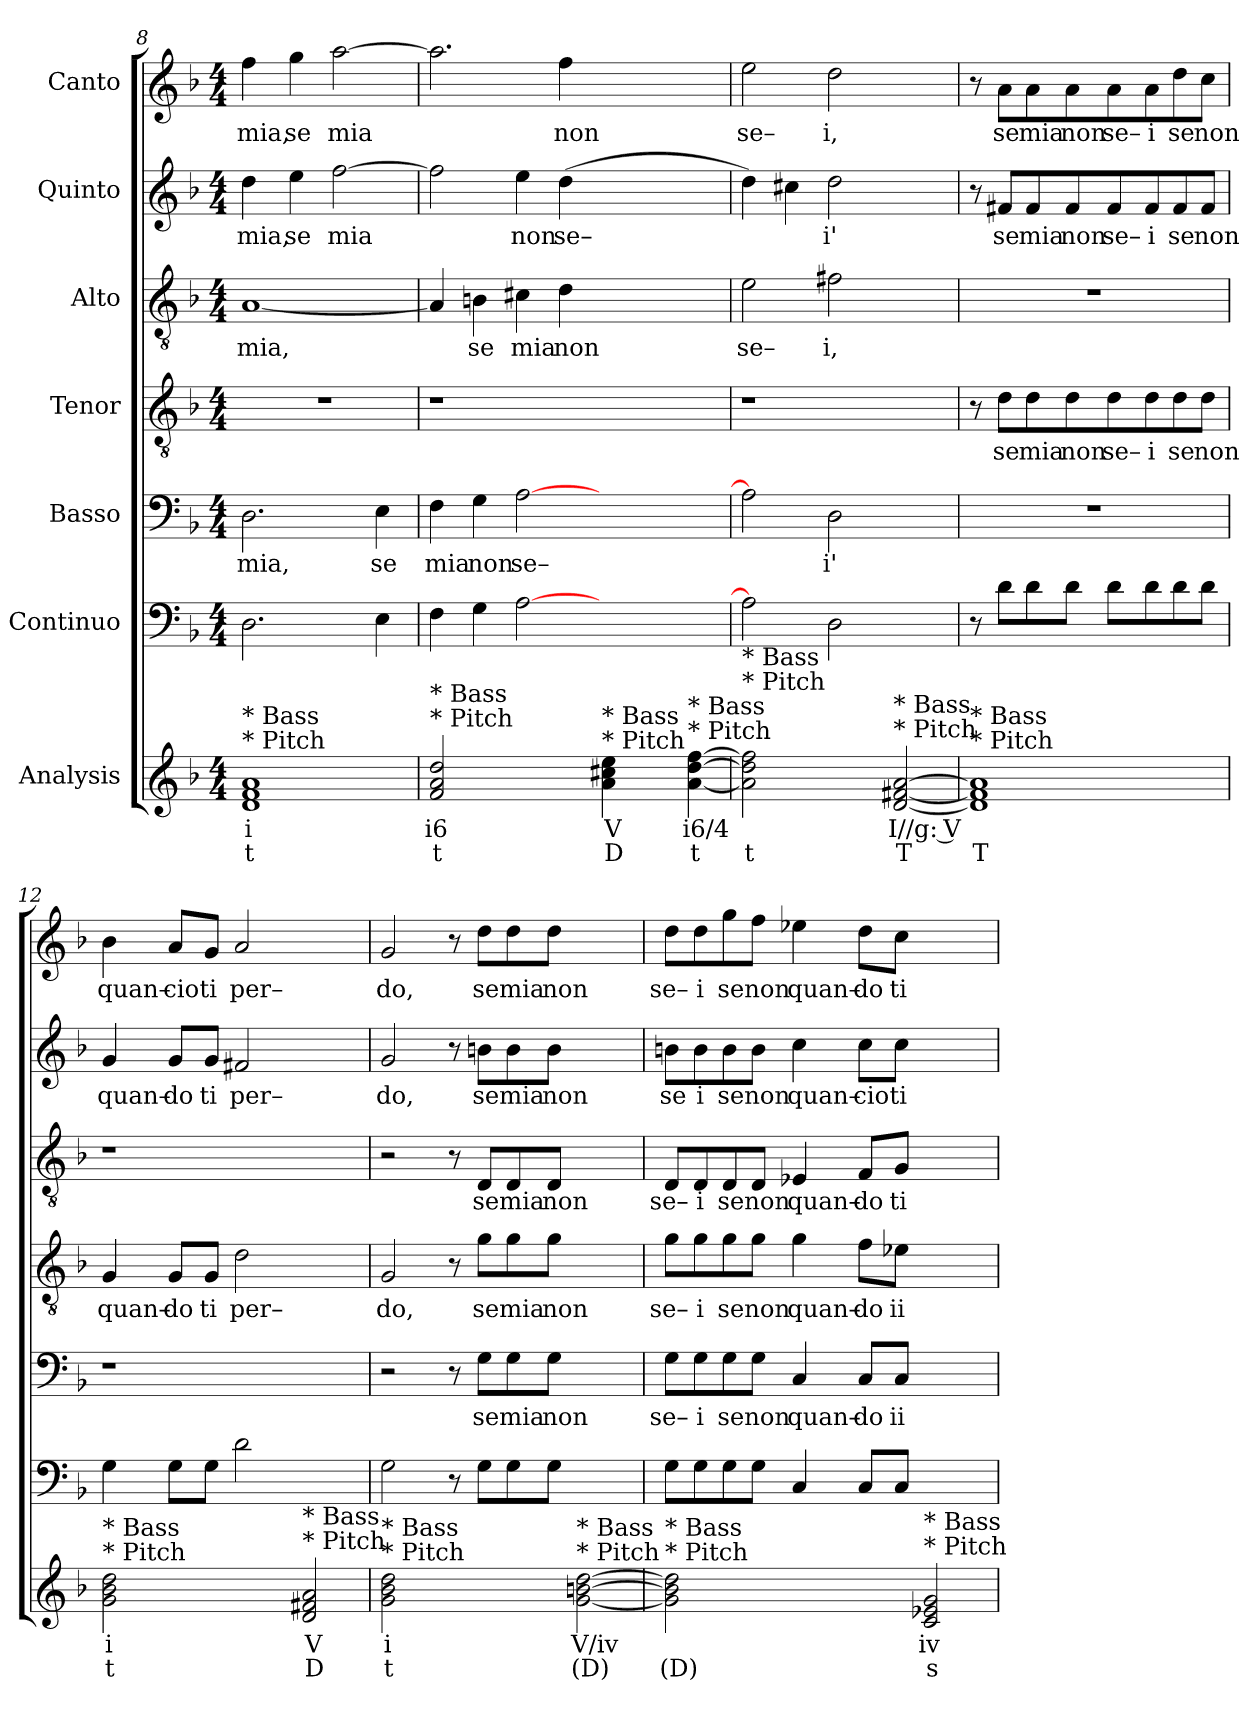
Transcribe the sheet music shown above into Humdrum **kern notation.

**kern	**text	**text	**kern	**kern	**text	**kern	**text	**kern	**text	**kern	**text	**kern	**text
*part7	*part7	*part7	*part6	*part5	*part5	*part4	*part4	*part3	*part3	*part2	*part2	*part1	*part1
*staff7	*staff7	*staff7	*staff6	*staff5	*staff5	*staff4	*staff4	*staff3	*staff3	*staff2	*staff2	*staff1	*staff1
*I"Analysis	*	*	*I"Continuo	*I"Basso	*	*I"Tenor	*	*I"Alto	*	*I"Quinto	*	*I"Canto	*
*	*	*	*clefF4	*clefF4	*	*clefGv2	*	*clefGv2	*	*clefG2	*	*clefG2	*
*k[b-]	*	*	*k[b-]	*k[b-]	*	*k[b-]	*	*k[b-]	*	*k[b-]	*	*k[b-]	*
*	*	*	*F:	*F:	*	*F:	*	*F:	*	*F:	*	*F:	*
*M4/4	*	*	*M4/4	*M4/4	*	*M4/4	*	*M4/4	*	*M4/4	*	*M4/4	*
=8	=8	=8	=8	=8	=8	=8	=8	=8	=8	=8	=8	=8	=8
!	!	!	!	!	!LO:LY:b	!	!	!	!	!	!	!	!
!	!	!	!	!	!	!	!	!	!LO:LY:b	!	!	!	!
!	!	!	!	!	!	!	!	!	!	!	!LO:LY:b	!	!
!LO:TX:a:t=* Pitch	!	!	!	!	!	!	!	!	!	!	!	!	!
!LO:TX:a:t=* Bass	!	!	!	!	!	!	!	!	!	!	!	!	!
!	!	!	!	!	!	!	!	!	!	!	!	!	!LO:LY:b
1d 1f 1a	i	t	2.D\	2.D\	mia,	1r	.	[1A	mia,	4dd\	mia,	4ff\	mia,
!	!	!	!	!	!	!	!	!	!	!	!LO:LY:b	!	!
!	!	!	!	!	!	!	!	!	!	!	!	!	!LO:LY:b
.	.	.	.	.	.	.	.	.	.	4ee\	se	4gg\	se
!	!	!	!	!	!	!	!	!	!	!	!LO:LY:b	!	!
!	!	!	!	!	!	!	!	!	!	!	!	!	!LO:LY:b
.	.	.	.	.	.	.	.	.	.	[2ff\	mia	[2aa\	mia
!	!	!	!	!	!LO:LY:b	!	!	!	!	!	!	!	!
.	.	.	4E\	4E\	se	.	.	.	.	.	.	.	.
=9	=9	=9	=9	=9	=9	=9	=9	=9	=9	=9	=9	=9	=9
!LO:TX:a:t=* Pitch	!	!	!	!	!	!	!	!	!	!	!	!	!
!LO:TX:a:t=* Bass	!	!	!	!	!	!	!	!	!	!	!	!	!
!	!	!	!	!	!LO:LY:b	!	!	!	!	!	!	!	!
2f 2a 2dd	i6	t	4F\	4F\	mia	1r	.	4A/]	.	2ff\]	.	2.aa\]	.
!	!	!	!	!	!LO:LY:b	!	!	!	!	!	!	!	!
!	!	!	!	!	!	!	!	!	!LO:LY:b	!	!	!	!
.	.	.	4G\	4G\	non	.	.	4Bn\	se	.	.	.	.
!	!	!	!	!	!LO:LY:b	!	!	!	!	!	!	!	!
!	!	!	!	!	!	!	!	!	!LO:LY:b	!	!	!	!
!	!	!	!	!	!	!	!	!	!	!	!LO:LY:b	!	!
2ryy	.	.	[2A\	[2A\	se–	.	.	4c#X\	mia	4ee\	non	.	.
!	!	!	!	!	!	!	!	!	!LO:LY:b	!	!	!	!
!	!	!	!	!	!	!	!	!	!	!	!LO:LY:b	!	!
!	!	!	!	!	!	!	!	!	!	!	!	!	!LO:LY:b
.	.	.	.	.	.	.	.	4d\	non	(>4dd\	se–	4ff\	non
!LO:TX:a:t=* Pitch	!	!	!	!	!	!	!	!	!	!	!	!	!
!LO:TX:a:t=* Bass	!	!	!	!	!	!	!	!	!	!	!	!	!
4a 4cc#X 4ee	V	D	2.ryy	2.ryy	.	2.ryy	.	2.ryy	.	2.ryy	.	2.ryy	.
4ryy	.	.	.	.	.	.	.	.	.	.	.	.	.
!LO:TX:a:t=* Pitch	!	!	!	!	!	!	!	!	!	!	!	!	!
!LO:TX:a:t=* Bass	!	!	!	!	!	!	!	!	!	!	!	!	!
[4a [4dd [4ff	i6/4	t	.	.	.	.	.	.	.	.	.	.	.
=10	=10	=10	=10	=10	=10	=10	=10	=10	=10	=10	=10	=10	=10
!	!	!	!	!	!	!	!	!	!LO:LY:b	!	!	!	!
!LO:TX:a:t=* Pitch	!	!	!	!	!	!	!	!	!	!	!	!	!
!LO:TX:a:t=* Bass	!	!	!	!	!	!	!	!	!	!	!	!	!
!	!	!	!	!	!	!	!	!	!	!	!	!	!LO:LY:b
2a] 2dd] 2ff]	.	t	2A\]	2A\]	.	1r	.	2e\	se–	4dd\)	.	2ee\	se–
.	.	.	.	.	.	.	.	.	.	4cc#X\	.	.	.
!	!	!	!	!	!LO:LY:b	!	!	!	!	!	!	!	!
!	!	!	!	!	!	!	!	!	!LO:LY:b	!	!	!	!
!	!	!	!	!	!	!	!	!	!	!	!LO:LY:b	!	!
!	!	!	!	!	!	!	!	!	!	!	!	!	!LO:LY:b
2ryy	.	.	2D\	2D\	i'	.	.	2f#X\	i,	2dd\	i'	2dd\	i,
!LO:TX:a:t=* Pitch	!	!	!	!	!	!	!	!	!	!	!	!	!
!LO:TX:a:t=* Bass	!	!	!	!	!	!	!	!	!	!	!	!	!
[2d [2f#X [2a	I//g: V	T	2ryy	2ryy	.	2ryy	.	2ryy	.	2ryy	.	2ryy	.
=11	=11	=11	=11	=11	=11	=11	=11	=11	=11	=11	=11	=11	=11
!LO:TX:a:t=* Pitch	!	!	!	!	!	!	!	!	!	!	!	!	!
!LO:TX:a:t=* Bass	!	!	!	!	!	!	!	!	!	!	!	!	!
1d] 1f#] 1a]	.	T	8r	1r	.	8r	.	1r	.	8r	.	8r	.
!	!	!	!	!	!	!	!LO:LY:b	!	!	!	!	!	!
!	!	!	!	!	!	!	!	!	!	!	!LO:LY:b	!	!
!	!	!	!	!	!	!	!	!	!	!	!	!	!LO:LY:b
.	.	.	8d\L	.	.	8d\L	se	.	.	8f#X/L	se	8a\L	se
!	!	!	!	!	!	!	!LO:LY:b	!	!	!	!	!	!
!	!	!	!	!	!	!	!	!	!	!	!LO:LY:b	!	!
!	!	!	!	!	!	!	!	!	!	!	!	!	!LO:LY:b
.	.	.	8d\	.	.	8d\	mia	.	.	8f#/	mia	8a\	mia
!	!	!	!	!	!	!	!LO:LY:b	!	!	!	!	!	!
!	!	!	!	!	!	!	!	!	!	!	!LO:LY:b	!	!
!	!	!	!	!	!	!	!	!	!	!	!	!	!LO:LY:b
.	.	.	8d\J	.	.	8d\	non	.	.	8f#/	non	8a\	non
!	!	!	!	!	!	!	!LO:LY:b	!	!	!	!	!	!
!	!	!	!	!	!	!	!	!	!	!	!LO:LY:b	!	!
!	!	!	!	!	!	!	!	!	!	!	!	!	!LO:LY:b
.	.	.	8d\L	.	.	8d\	se–	.	.	8f#/	se–	8a\	se–
!	!	!	!	!	!	!	!LO:LY:b	!	!	!	!	!	!
!	!	!	!	!	!	!	!	!	!	!	!LO:LY:b	!	!
!	!	!	!	!	!	!	!	!	!	!	!	!	!LO:LY:b
.	.	.	8d\	.	.	8d\	i	.	.	8f#/	i	8a\	i
!	!	!	!	!	!	!	!LO:LY:b	!	!	!	!	!	!
!	!	!	!	!	!	!	!	!	!	!	!LO:LY:b	!	!
!	!	!	!	!	!	!	!	!	!	!	!	!	!LO:LY:b
.	.	.	8d\	.	.	8d\	se	.	.	8f#/	se	8dd\	se
!	!	!	!	!	!	!	!LO:LY:b	!	!	!	!	!	!
!	!	!	!	!	!	!	!	!	!	!	!LO:LY:b	!	!
!	!	!	!	!	!	!	!	!	!	!	!	!	!LO:LY:b
.	.	.	8d\J	.	.	8d\J	non	.	.	8f#/J	non	8cc\J	non
=12	=12	=12	=12	=12	=12	=12	=12	=12	=12	=12	=12	=12	=12
!	!	!	!	!	!	!	!LO:LY:b	!	!	!	!	!	!
!	!	!	!	!	!	!	!	!	!	!	!LO:LY:b	!	!
!LO:TX:a:t=* Pitch	!	!	!	!	!	!	!	!	!	!	!	!	!
!LO:TX:a:t=* Bass	!	!	!	!	!	!	!	!	!	!	!	!	!
!	!	!	!	!	!	!	!	!	!	!	!	!	!LO:LY:b
2g 2b- 2dd	i	t	4G\	1r	.	4G/	quan–	1r	.	4g/	quan–	4b-\	quan–
!	!	!	!	!	!	!	!LO:LY:b	!	!	!	!	!	!
!	!	!	!	!	!	!	!	!	!	!	!LO:LY:b	!	!
!	!	!	!	!	!	!	!	!	!	!	!	!	!LO:LY:b
.	.	.	8G\L	.	.	8G/L	do	.	.	8g/L	do	8a/L	cio
!	!	!	!	!	!	!	!LO:LY:b	!	!	!	!	!	!
!	!	!	!	!	!	!	!	!	!	!	!LO:LY:b	!	!
!	!	!	!	!	!	!	!	!	!	!	!	!	!LO:LY:b
.	.	.	8G\J	.	.	8G/J	ti	.	.	8g/J	ti	8g/J	ti
!	!	!	!	!	!	!	!LO:LY:b	!	!	!	!	!	!
!	!	!	!	!	!	!	!	!	!	!	!LO:LY:b	!	!
!	!	!	!	!	!	!	!	!	!	!	!	!	!LO:LY:b
2ryy	.	.	2d\	.	.	2d\	per–	.	.	2f#X/	per–	2a/	per–
!LO:TX:a:t=* Pitch	!	!	!	!	!	!	!	!	!	!	!	!	!
!LO:TX:a:t=* Bass	!	!	!	!	!	!	!	!	!	!	!	!	!
2d 2f#X 2a	V	D	2ryy	2ryy	.	2ryy	.	2ryy	.	2ryy	.	2ryy	.
=13	=13	=13	=13	=13	=13	=13	=13	=13	=13	=13	=13	=13	=13
!	!	!	!	!	!	!	!LO:LY:b	!	!	!	!	!	!
!	!	!	!	!	!	!	!	!	!	!	!LO:LY:b	!	!
!LO:TX:a:t=* Pitch	!	!	!	!	!	!	!	!	!	!	!	!	!
!LO:TX:a:t=* Bass	!	!	!	!	!	!	!	!	!	!	!	!	!
!	!	!	!	!	!	!	!	!	!	!	!	!	!LO:LY:b
2g 2b- 2dd	i	t	2G\	2r	.	2G/	do,	2r	.	2g/	do,	2g/	do,
2ryy	.	.	8r	8r	.	8r	.	8r	.	8r	.	8r	.
!	!	!	!	!	!LO:LY:b	!	!	!	!	!	!	!	!
!	!	!	!	!	!	!	!LO:LY:b	!	!	!	!	!	!
!	!	!	!	!	!	!	!	!	!LO:LY:b	!	!	!	!
!	!	!	!	!	!	!	!	!	!	!	!LO:LY:b	!	!
!	!	!	!	!	!	!	!	!	!	!	!	!	!LO:LY:b
.	.	.	8G\L	8G\L	se	8g\L	se	8D/L	se	8bn\L	se	8dd\L	se
!	!	!	!	!	!LO:LY:b	!	!	!	!	!	!	!	!
!	!	!	!	!	!	!	!LO:LY:b	!	!	!	!	!	!
!	!	!	!	!	!	!	!	!	!LO:LY:b	!	!	!	!
!	!	!	!	!	!	!	!	!	!	!	!LO:LY:b	!	!
!	!	!	!	!	!	!	!	!	!	!	!	!	!LO:LY:b
.	.	.	8G\	8G\	mia	8g\	mia	8D/	mia	8b\	mia	8dd\	mia
!	!	!	!	!	!LO:LY:b	!	!	!	!	!	!	!	!
!	!	!	!	!	!	!	!LO:LY:b	!	!	!	!	!	!
!	!	!	!	!	!	!	!	!	!LO:LY:b	!	!	!	!
!	!	!	!	!	!	!	!	!	!	!	!LO:LY:b	!	!
!	!	!	!	!	!	!	!	!	!	!	!	!	!LO:LY:b
.	.	.	8G\J	8G\J	non	8g\J	non	8D/J	non	8b\J	non	8dd\J	non
!LO:TX:a:t=* Pitch	!	!	!	!	!	!	!	!	!	!	!	!	!
!LO:TX:a:t=* Bass	!	!	!	!	!	!	!	!	!	!	!	!	!
[2g [2bn [2dd	V/iv	(D)	2ryy	2ryy	.	2ryy	.	2ryy	.	2ryy	.	2ryy	.
=14	=14	=14	=14	=14	=14	=14	=14	=14	=14	=14	=14	=14	=14
!	!	!	!	!	!LO:LY:b	!	!	!	!	!	!	!	!
!	!	!	!	!	!	!	!LO:LY:b	!	!	!	!	!	!
!	!	!	!	!	!	!	!	!	!LO:LY:b	!	!	!	!
!	!	!	!	!	!	!	!	!	!	!	!LO:LY:b	!	!
!LO:TX:a:t=* Pitch	!	!	!	!	!	!	!	!	!	!	!	!	!
!LO:TX:a:t=* Bass	!	!	!	!	!	!	!	!	!	!	!	!	!
!	!	!	!	!	!	!	!	!	!	!	!	!	!LO:LY:b
2g] 2b] 2dd]	.	(D)	8G\L	8G\L	se–	8g\L	se–	8D/L	se–	8bn\L	se	8dd\L	se–
!	!	!	!	!	!LO:LY:b	!	!	!	!	!	!	!	!
!	!	!	!	!	!	!	!LO:LY:b	!	!	!	!	!	!
!	!	!	!	!	!	!	!	!	!LO:LY:b	!	!	!	!
!	!	!	!	!	!	!	!	!	!	!	!LO:LY:b	!	!
!	!	!	!	!	!	!	!	!	!	!	!	!	!LO:LY:b
.	.	.	8G\	8G\	i	8g\	i	8D/	i	8b\	i	8dd\	i
!	!	!	!	!	!LO:LY:b	!	!	!	!	!	!	!	!
!	!	!	!	!	!	!	!LO:LY:b	!	!	!	!	!	!
!	!	!	!	!	!	!	!	!	!LO:LY:b	!	!	!	!
!	!	!	!	!	!	!	!	!	!	!	!LO:LY:b	!	!
!	!	!	!	!	!	!	!	!	!	!	!	!	!LO:LY:b
.	.	.	8G\	8G\	se	8g\	se	8D/	se	8b\	se	8gg\	se
!	!	!	!	!	!LO:LY:b	!	!	!	!	!	!	!	!
!	!	!	!	!	!	!	!LO:LY:b	!	!	!	!	!	!
!	!	!	!	!	!	!	!	!	!LO:LY:b	!	!	!	!
!	!	!	!	!	!	!	!	!	!	!	!LO:LY:b	!	!
!	!	!	!	!	!	!	!	!	!	!	!	!	!LO:LY:b
.	.	.	8G\J	8G\J	non	8g\J	non	8D/J	non	8b\J	non	8ff\J	non
!	!	!	!	!	!LO:LY:b	!	!	!	!	!	!	!	!
!	!	!	!	!	!	!	!LO:LY:b	!	!	!	!	!	!
!	!	!	!	!	!	!	!	!	!LO:LY:b	!	!	!	!
!	!	!	!	!	!	!	!	!	!	!	!LO:LY:b	!	!
!	!	!	!	!	!	!	!	!	!	!	!	!	!LO:LY:b
2ryy	.	.	4C/	4C/	quan–	4g\	quan–	4E-X/	quan–	4cc\	quan–	4ee-X\	quan–
!	!	!	!	!	!LO:LY:b	!	!	!	!	!	!	!	!
!	!	!	!	!	!	!	!LO:LY:b	!	!	!	!	!	!
!	!	!	!	!	!	!	!	!	!LO:LY:b	!	!	!	!
!	!	!	!	!	!	!	!	!	!	!	!LO:LY:b	!	!
!	!	!	!	!	!	!	!	!	!	!	!	!	!LO:LY:b
.	.	.	8C/L	8C/L	do	8f\L	do	8F/L	do	8cc\L	cio	8dd\L	do
!	!	!	!	!	!LO:LY:b	!	!	!	!	!	!	!	!
!	!	!	!	!	!	!	!LO:LY:b	!	!	!	!	!	!
!	!	!	!	!	!	!	!	!	!LO:LY:b	!	!	!	!
!	!	!	!	!	!	!	!	!	!	!	!LO:LY:b	!	!
!	!	!	!	!	!	!	!	!	!	!	!	!	!LO:LY:b
.	.	.	8C/J	8C/J	ii	8e-X\J	ii	8G/J	ti	8cc\J	ti	8cc\J	ti
!LO:TX:a:t=* Pitch	!	!	!	!	!	!	!	!	!	!	!	!	!
!LO:TX:a:t=* Bass	!	!	!	!	!	!	!	!	!	!	!	!	!
2c 2e-X 2g	iv	s	2ryy	2ryy	.	2ryy	.	2ryy	.	2ryy	.	2ryy	.
=	=	=	=	=	=	=	=	=	=	=	=	=	=
*-	*-	*-	*-	*-	*-	*-	*-	*-	*-	*-	*-	*-	*-
